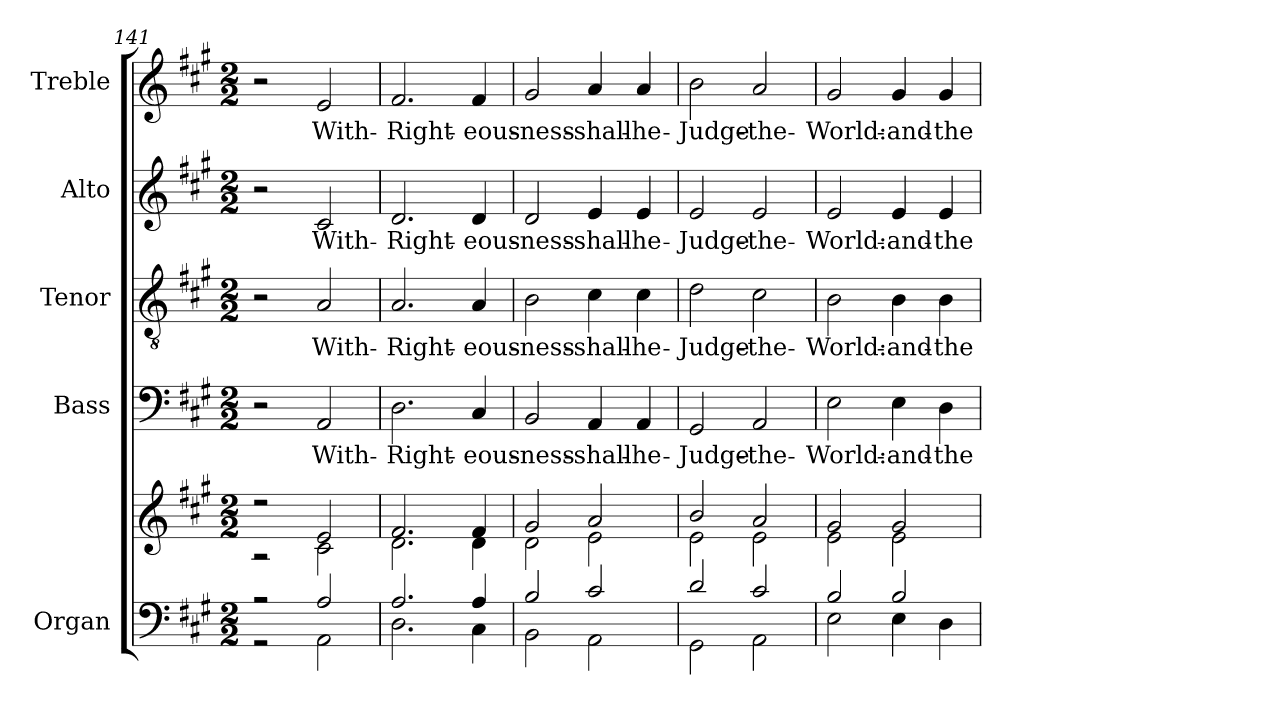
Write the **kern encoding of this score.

**kern	**kern	**kern	**text	**kern	**text	**kern	**text	**kern	**text
*part5	*part5	*part4	*part4	*part3	*part3	*part2	*part2	*part1	*part1
*staff6	*staff5	*staff4	*staff4	*staff3	*staff3	*staff2	*staff2	*staff1	*staff1
*I"Organ	*	*I"Bass	*	*I"Tenor	*	*I"Alto	*	*I"Treble	*
*I'Org.	*	*I'B.	*	*I'T.	*	*I'A.	*	*I'Tr.	*
*clefF4	*clefG2	*clefF4	*	*clefGv2	*	*clefG2	*	*clefG2	*
*	*	*	*	*ITrd7c12	*	*	*	*	*
*k[f#c#g#]	*k[f#c#g#]	*k[f#c#g#]	*	*k[f#c#g#]	*	*k[f#c#g#]	*	*k[f#c#g#]	*
*A:	*A:	*A:	*	*A:	*	*A:	*	*A:	*
*M2/2	*M2/2	*M2/2	*	*M2/2	*	*M2/2	*	*M2/2	*
=141	=141	=141	=141	=141	=141	=141	=141	=141	=141
*^	*^	*	*	*	*	*	*	*	*
2r	2r	2r	2r	2r	.	2r	.	2r	.	2r	.
!	!	!	!	!	!LO:LY:b:color=#000000	!	!	!	!	!	!
!	!	!	!	!	!	!	!LO:LY:b:color=#000000	!	!	!	!
!	!	!	!	!	!	!	!	!	!LO:LY:b:color=#000000	!	!
!	!	!	!	!	!	!	!	!	!	!	!LO:LY:b:color=#000000
2Ai/	2AAi\	2ei/	2c#i\	2AAi/	-With-	2AAi/	-With-	2c#i/	-With-	2ei/	-With-
=142	=142	=142	=142	=142	=142	=142	=142	=142	=142	=142	=142
!	!	!	!	!	!LO:LY:b:color=#000000	!	!	!	!	!	!
!	!	!	!	!	!	!	!LO:LY:b:color=#000000	!	!	!	!
!	!	!	!	!	!	!	!	!	!LO:LY:b:color=#000000	!	!
!	!	!	!	!	!	!	!	!	!	!	!LO:LY:b:color=#000000
2.Ai/	2.Di\	2.f#i/	2.di\	2.Di\	-Right-	2.AAi/	-Right-	2.di/	-Right-	2.f#i/	-Right-
!	!	!	!	!	!LO:LY:b:color=#000000	!	!	!	!	!	!
!	!	!	!	!	!	!	!LO:LY:b:color=#000000	!	!	!	!
!	!	!	!	!	!	!	!	!	!LO:LY:b:color=#000000	!	!
!	!	!	!	!	!	!	!	!	!	!	!LO:LY:b:color=#000000
4Ai/	4C#i\	4f#i/	4di\	4C#i/	-eous-	4AAi/	-eous-	4di/	-eous-	4f#i/	-eous-
=143	=143	=143	=143	=143	=143	=143	=143	=143	=143	=143	=143
!	!	!	!	!	!LO:LY:b:color=#000000	!	!	!	!	!	!
!	!	!	!	!	!	!	!LO:LY:b:color=#000000	!	!	!	!
!	!	!	!	!	!	!	!	!	!LO:LY:b:color=#000000	!	!
!	!	!	!	!	!	!	!	!	!	!	!LO:LY:b:color=#000000
2Bi/	2BBi\	2g#i/	2di\	2BBi/	-ness-	2BBi\	-ness-	2di/	-ness-	2g#i/	-ness-
!	!	!	!	!	!LO:LY:b:color=#000000	!	!	!	!	!	!
!	!	!	!	!	!	!	!LO:LY:b:color=#000000	!	!	!	!
!	!	!	!	!	!	!	!	!	!LO:LY:b:color=#000000	!	!
!	!	!	!	!	!	!	!	!	!	!	!LO:LY:b:color=#000000
2c#i/	2AAi\	2ai/	2ei\	4AAi/	-shall-	4C#i\	-shall-	4ei/	-shall-	4ai/	-shall-
!	!	!	!	!	!LO:LY:b:color=#000000	!	!	!	!	!	!
!	!	!	!	!	!	!	!LO:LY:b:color=#000000	!	!	!	!
!	!	!	!	!	!	!	!	!	!LO:LY:b:color=#000000	!	!
!	!	!	!	!	!	!	!	!	!	!	!LO:LY:b:color=#000000
.	.	.	.	4AAi/	-he-	4C#i\	-he-	4ei/	-he-	4ai/	-he-
=144	=144	=144	=144	=144	=144	=144	=144	=144	=144	=144	=144
!	!	!	!	!	!LO:LY:b:color=#000000	!	!	!	!	!	!
!	!	!	!	!	!	!	!LO:LY:b:color=#000000	!	!	!	!
!	!	!	!	!	!	!	!	!	!LO:LY:b:color=#000000	!	!
!	!	!	!	!	!	!	!	!	!	!	!LO:LY:b:color=#000000
2di/	2GG#i\	2bi/	2ei\	2GG#i/	-Judge-	2Di\	-Judge-	2ei/	-Judge-	2bi\	-Judge-
!	!	!	!	!	!LO:LY:b:color=#000000	!	!	!	!	!	!
!	!	!	!	!	!	!	!LO:LY:b:color=#000000	!	!	!	!
!	!	!	!	!	!	!	!	!	!LO:LY:b:color=#000000	!	!
!	!	!	!	!	!	!	!	!	!	!	!LO:LY:b:color=#000000
2c#i/	2AAi\	2ai/	2ei\	2AAi/	-the-	2C#i\	-the-	2ei/	-the-	2ai/	-the-
!!LO:LB:g=z
=145	=145	=145	=145	=145	=145	=145	=145	=145	=145	=145	=145
!	!	!	!	!	!LO:LY:b:color=#000000	!	!	!	!	!	!
!	!	!	!	!	!	!	!LO:LY:b:color=#000000	!	!	!	!
!	!	!	!	!	!	!	!	!	!LO:LY:b:color=#000000	!	!
!	!	!	!	!	!	!	!	!	!	!	!LO:LY:b:color=#000000
2Bi/	2Ei\	2g#i/	2ei\	2Ei\	-World:-	2BBi\	-World:-	2ei/	-World:-	2g#i/	-World:-
!	!	!	!	!	!LO:LY:b:color=#000000	!	!	!	!	!	!
!	!	!	!	!	!	!	!LO:LY:b:color=#000000	!	!	!	!
!	!	!	!	!	!	!	!	!	!LO:LY:b:color=#000000	!	!
!	!	!	!	!	!	!	!	!	!	!	!LO:LY:b:color=#000000
2Bi/	4Ei\	2g#i/	2ei\	4Ei\	-and-	4BBi\	-and-	4ei/	-and-	4g#i/	-and-
!	!	!	!	!	!LO:LY:b:color=#000000	!	!	!	!	!	!
!	!	!	!	!	!	!	!LO:LY:b:color=#000000	!	!	!	!
!	!	!	!	!	!	!	!	!	!LO:LY:b:color=#000000	!	!
!	!	!	!	!	!	!	!	!	!	!	!LO:LY:b:color=#000000
.	4Di\	.	.	4Di\	-the-	4BBi\	-the-	4ei/	-the-	4g#i/	-the-
*v	*v	*	*	*	*	*	*	*	*	*	*
*	*v	*v	*	*	*	*	*	*	*	*
=	=	=	=	=	=	=	=	=	=
*-	*-	*-	*-	*-	*-	*-	*-	*-	*-
